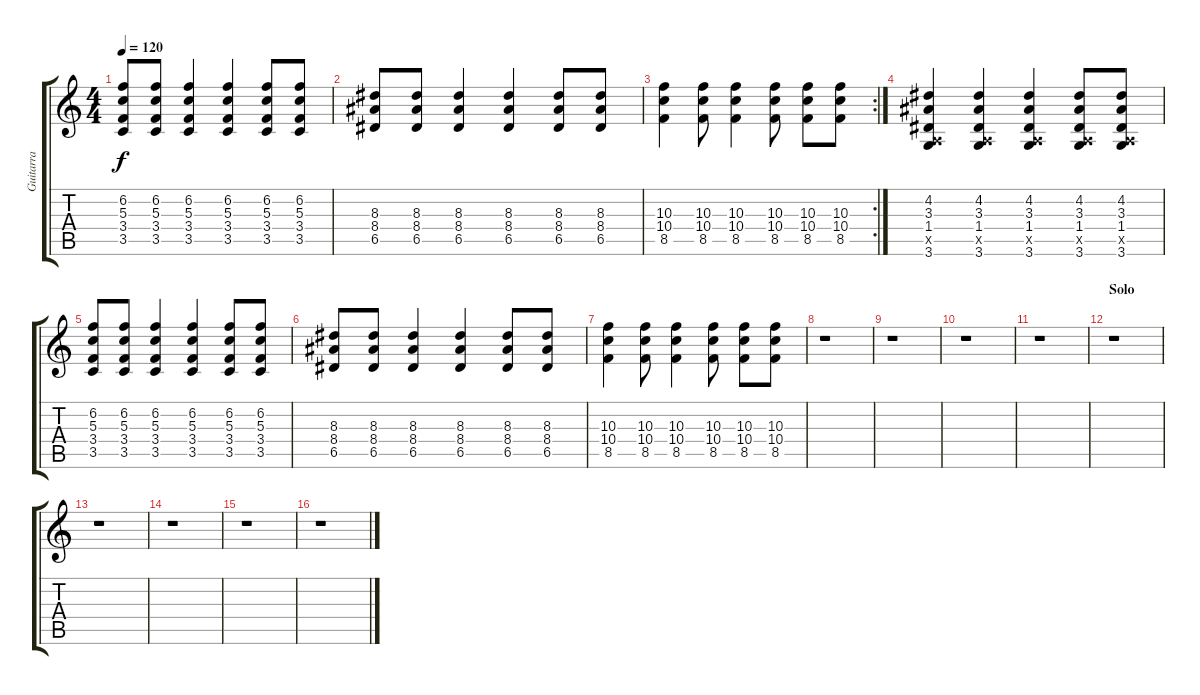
\track ("Guitarra" "Guitarra") {instrument distortionguitar}
\staff {score tabs}
\tuning (E4 B3 G3 D3 A2 E2) {hide}
\ts (4 4)
\tempo 120
\clef g2
\ks c
(6.2 5.3 3.4 3.5).8{dy f} (6.2 5.3 3.4 3.5).8 (6.2 5.3 3.4 3.5).4 (6.2 5.3 3.4 3.5).4 (6.2 5.3 3.4 3.5).8 (6.2 5.3 3.4 3.5).8 |
(8.3 8.4 6.5).8 (8.3 8.4 6.5).8 (8.3 8.4 6.5).4 (8.3 8.4 6.5).4 (8.3 8.4 6.5).8 (8.3 8.4 6.5).8 |
\rc 2
(10.3 10.4 8.5).4 (10.3 10.4 8.5).8 (10.3 10.4 8.5).4 (10.3 10.4 8.5).8 (10.3 10.4 8.5).8 (10.3 10.4 8.5).8 |
(4.2 3.3 1.4 0.5{x} 3.6).4 (4.2 3.3 1.4 0.5{x} 3.6).4 (4.2 3.3 1.4 0.5{x} 3.6).4 (4.2 3.3 1.4 0.5{x} 3.6).8 (4.2 3.3 1.4 0.5{x} 3.6).8 |
(6.2 5.3 3.4 3.5).8 (6.2 5.3 3.4 3.5).8 (6.2 5.3 3.4 3.5).4 (6.2 5.3 3.4 3.5).4 (6.2 5.3 3.4 3.5).8 (6.2 5.3 3.4 3.5).8 |
(8.3 8.4 6.5).8 (8.3 8.4 6.5).8 (8.3 8.4 6.5).4 (8.3 8.4 6.5).4 (8.3 8.4 6.5).8 (8.3 8.4 6.5).8 |
(10.3 10.4 8.5).4 (10.3 10.4 8.5).8 (10.3 10.4 8.5).4 (10.3 10.4 8.5).8 (10.3 10.4 8.5).8 (10.3 10.4 8.5).8 |
r.1 |
r.1 |
r.1 |
r.1 |
\section ("" "Solo")
r.1 |
r.1 |
r.1 |
r.1 |
r.1
